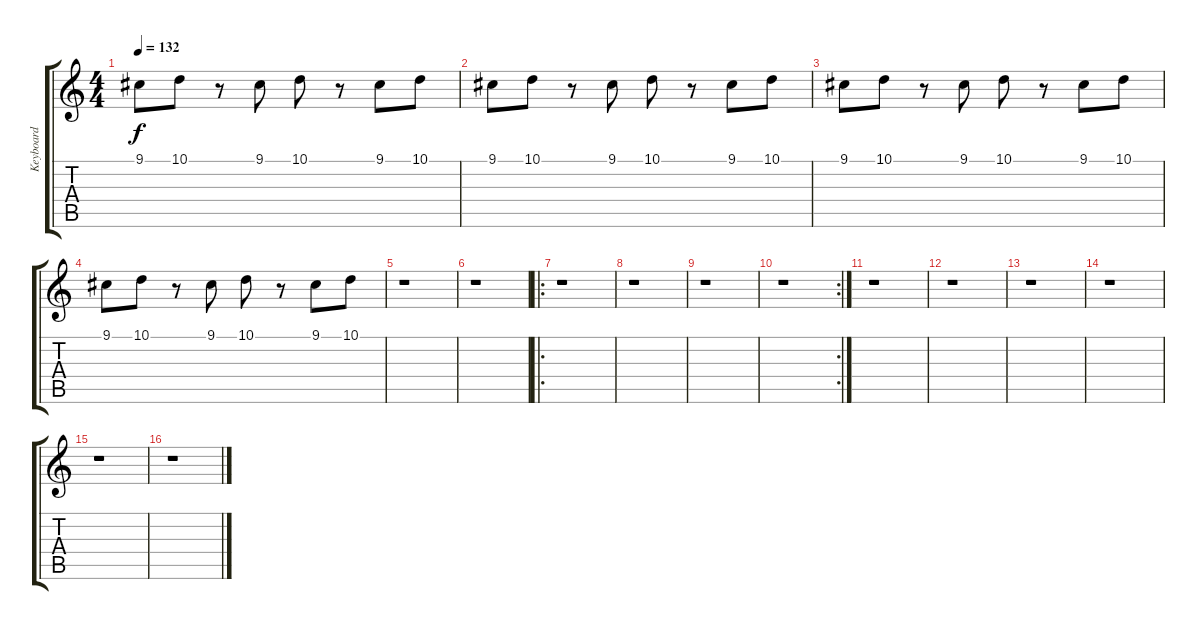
\track ("Keyboard" "Keyboard") {instrument stringensemble1}
\staff {score tabs}
\tuning (E4 B3 G3 D3 A2 E2) {hide}
\ts (4 4)
\tempo 132
\clef g2
\ks c
9.1.8{dy f instrument stringensemble1} 10.1.8 r.8 9.1.8 10.1.8 r.8 9.1.8 10.1.8 |
9.1.8 10.1.8 r.8 9.1.8 10.1.8 r.8 9.1.8 10.1.8 |
9.1.8 10.1.8 r.8 9.1.8 10.1.8 r.8 9.1.8 10.1.8 |
9.1.8 10.1.8 r.8 9.1.8 10.1.8 r.8 9.1.8 10.1.8 |
r.1 |
r.1 |
\ro
r.1 |
r.1 |
r.1 |
\rc 2
r.1 |
r.1 |
r.1 |
r.1 |
r.1 |
r.1 |
r.1
